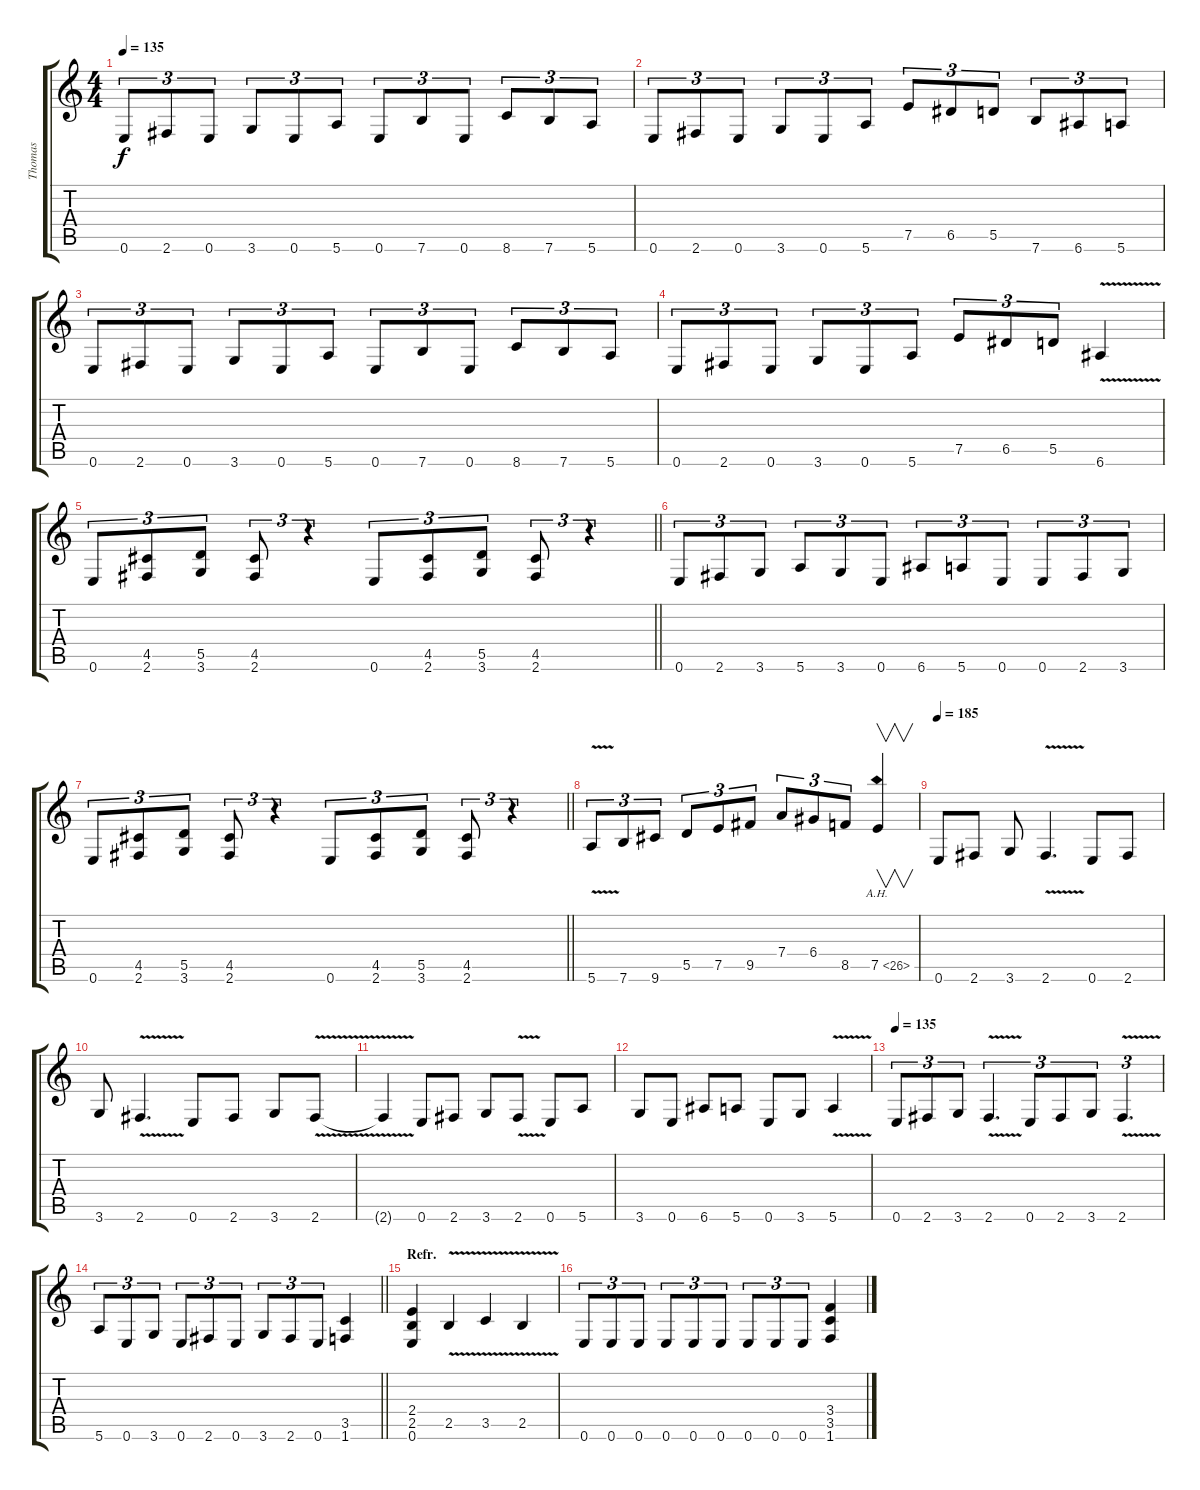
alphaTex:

\track ("Thomas" "Thomas") {instrument distortionguitar}
\staff {score tabs}
\tuning (E4 B3 G3 D3 A2 E2) {hide}
\ts (4 4)
\tempo 135
\clef g2
\ks c
0.6.8{tu (3 2) dy f} 2.6.8{tu (3 2)} 0.6.8{tu (3 2)} 3.6.8{tu (3 2)} 0.6.8{tu (3 2)} 5.6.8{tu (3 2)} 0.6.8{tu (3 2)} 7.6.8{tu (3 2)} 0.6.8{tu (3 2)} 8.6.8{tu (3 2)} 7.6.8{tu (3 2)} 5.6.8{tu (3 2)} |
0.6.8{tu (3 2)} 2.6.8{tu (3 2)} 0.6.8{tu (3 2)} 3.6.8{tu (3 2)} 0.6.8{tu (3 2)} 5.6.8{tu (3 2)} 7.5.8{tu (3 2)} 6.5.8{tu (3 2)} 5.5.8{tu (3 2)} 7.6.8{tu (3 2)} 6.6.8{tu (3 2)} 5.6.8{tu (3 2)} |
0.6.8{tu (3 2)} 2.6.8{tu (3 2)} 0.6.8{tu (3 2)} 3.6.8{tu (3 2)} 0.6.8{tu (3 2)} 5.6.8{tu (3 2)} 0.6.8{tu (3 2)} 7.6.8{tu (3 2)} 0.6.8{tu (3 2)} 8.6.8{tu (3 2)} 7.6.8{tu (3 2)} 5.6.8{tu (3 2)} |
0.6.8{tu (3 2)} 2.6.8{tu (3 2)} 0.6.8{tu (3 2)} 3.6.8{tu (3 2)} 0.6.8{tu (3 2)} 5.6.8{tu (3 2)} 7.5.8{tu (3 2)} 6.5.8{tu (3 2)} 5.5.8{tu (3 2)} 6.6{v}.4 |
\barLineRight lightlight
0.6.8{tu (3 2)} (4.5 2.6).8{tu (3 2)} (5.5 3.6).8{tu (3 2)} (4.5 2.6).8{tu (3 2)} r.4{tu (3 2)} 0.6.8{tu (3 2)} (4.5 2.6).8{tu (3 2)} (5.5 3.6).8{tu (3 2)} (4.5 2.6).8{tu (3 2)} r.4{tu (3 2)} |
0.6.8{tu (3 2)} 2.6.8{tu (3 2)} 3.6.8{tu (3 2)} 5.6.8{tu (3 2)} 3.6.8{tu (3 2)} 0.6.8{tu (3 2)} 6.6.8{tu (3 2)} 5.6.8{tu (3 2)} 0.6.8{tu (3 2)} 0.6.8{tu (3 2)} 2.6.8{tu (3 2)} 3.6.8{tu (3 2)} |
\barLineRight lightlight
0.6.8{tu (3 2)} (4.5 2.6).8{tu (3 2)} (5.5 3.6).8{tu (3 2)} (4.5 2.6).8{tu (3 2)} r.4{tu (3 2)} 0.6.8{tu (3 2)} (4.5 2.6).8{tu (3 2)} (5.5 3.6).8{tu (3 2)} (4.5 2.6).8{tu (3 2)} r.4{tu (3 2)} |
5.6{v}.8{tu (3 2)} 7.6.8{tu (3 2)} 9.6.8{tu (3 2)} 5.5.8{tu (3 2)} 7.5.8{tu (3 2)} 9.5.8{tu (3 2)} 7.4.8{tu (3 2)} 6.4.8{tu (3 2)} 8.5.8{tu (3 2)} 7.5{ah 19}.4{v} |
\tempo 190
\tempo 185
0.6.8 2.6.8 3.6.8 2.6{v}.4{d} 0.6.8 2.6.8 |
3.6.8 2.6{v}.4{d} 0.6.8 2.6.8 3.6.8 2.6{v}.8 |
2.6{t}.4 0.6.8 2.6.8 3.6.8 2.6{v}.8 0.6.8 5.6.8 |
3.6.8 0.6.8 6.6.8 5.6.8 0.6.8 3.6.8 5.6{v}.4 |
\tempo 135
0.6.8{tu (3 2)} 2.6.8{tu (3 2)} 3.6.8{tu (3 2)} 2.6{v}.4{d tu (3 2)} 0.6.8{tu (3 2)} 2.6.8{tu (3 2)} 3.6.8{tu (3 2)} 2.6{v}.4{d tu (3 2)} |
\barLineRight lightlight
5.6.8{tu (3 2)} 0.6.8{tu (3 2)} 3.6.8{tu (3 2)} 0.6.8{tu (3 2)} 2.6.8{tu (3 2)} 0.6.8{tu (3 2)} 3.6.8{tu (3 2)} 2.6.8{tu (3 2)} 0.6.8{tu (3 2)} (3.5 1.6).4 |
\section ("" "Refr.")
(2.4 2.5 0.6).4 2.5{v}.4 3.5{v}.4 2.5{v}.4 |
0.6.8{tu (3 2)} 0.6.8{tu (3 2)} 0.6.8{tu (3 2)} 0.6.8{tu (3 2)} 0.6.8{tu (3 2)} 0.6.8{tu (3 2)} 0.6.8{tu (3 2)} 0.6.8{tu (3 2)} 0.6.8{tu (3 2)} (3.4 3.5 1.6).4
